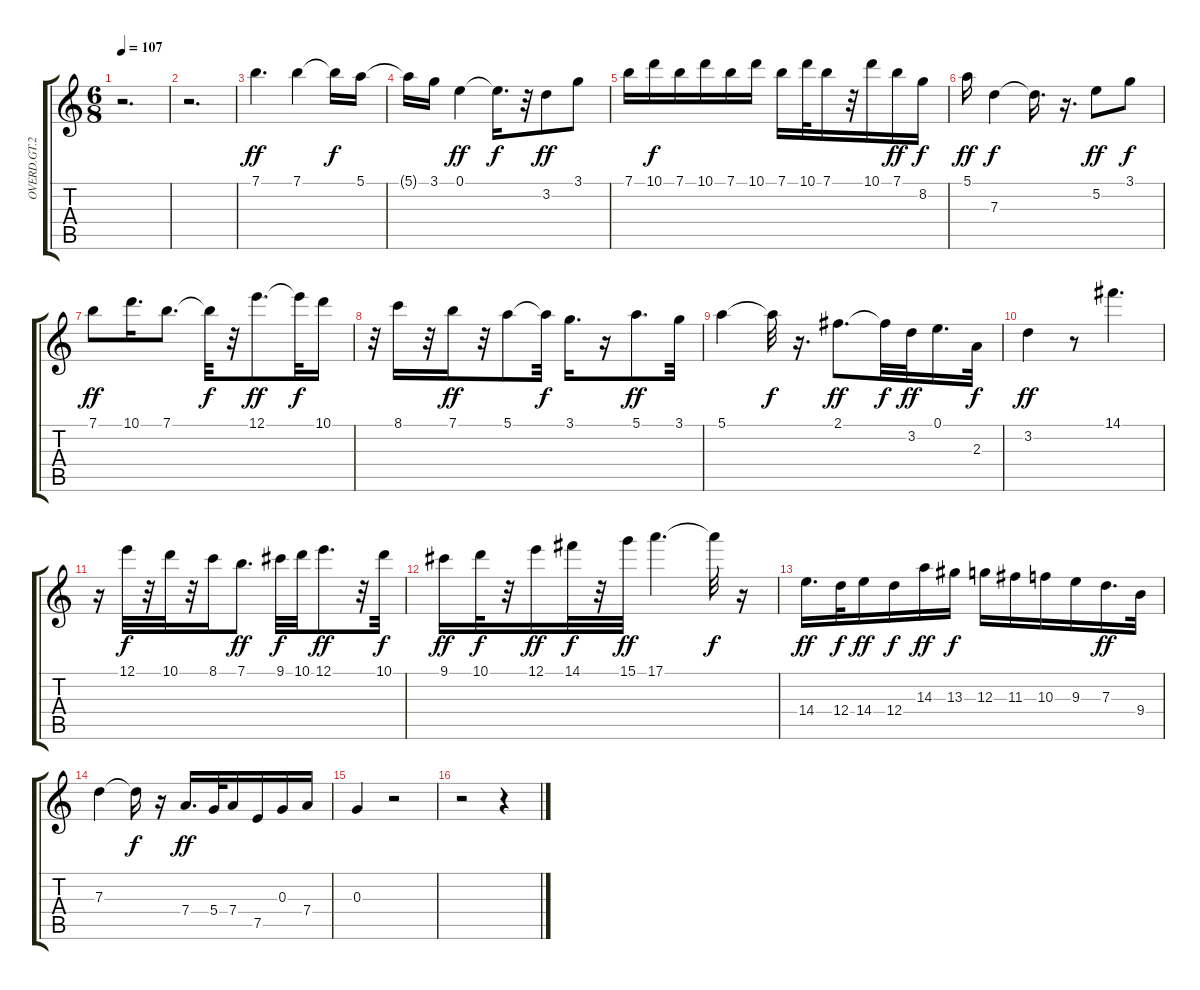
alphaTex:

\track ("OVERD.GT.2" "OVERD.GT.2") {instrument overdrivenguitar}
\staff {score tabs}
\tuning (E4 B3 G3 D3 A2 E2) {hide}
\ts (6 8)
\tempo 107
\clef g2
\ks c
r.2{d dy ff} |
r.2{d} |
7.1.4{d} 7.1.4 7.1{t}.16{dy f} 5.1.16 |
5.1{t}.16 3.1.16 0.1.4{dy ff} 0.1{t}.16{d dy f} r.32 3.2.8{dy ff} 3.1.8 |
7.1.16 10.1.16{dy f} 7.1.16 10.1.16 7.1.16 10.1.16 7.1.16 10.1.32 7.1.16 r.32 10.1.16 7.1.16{dy ff} 8.2.16{dy f} |
5.1.16{dy ff} 7.3.4{dy f} 7.3{t}.16{d} r.16{d} 5.2.8{dy ff} 3.1.8{dy f} |
7.1.8{dy ff} 10.1.16{d} 7.1.8{d} 7.1{t}.32{dy f} r.32 12.1.8{d dy ff} 12.1{t}.32{dy f} 10.1.16 |
r.32 8.1.16 r.32 7.1.16{dy ff} r.32 5.1.8 5.1{t}.32{dy f} 3.1.16{d} r.16 5.1.8{d dy ff} 3.1.32 |
5.1.4 5.1{t}.32{dy f} r.16{d} 2.1.8{d dy ff} 2.1{t}.32{dy f} 3.2.32{dy ff} 0.1.16{d} 2.3.32{dy f} |
3.2.4{dy ff} r.8 14.1.4{d} |
r.16 12.1.32{dy f} r.32 10.1.32 r.32 8.1.16 7.1.8{d dy ff} 9.1.32{dy f} 10.1.32 12.1.8{d dy ff} r.32 10.1.32{dy f} |
9.1.16{dy ff} 10.1.32{dy f} r.32 12.1.16{dy ff} 14.1.32{dy f} r.32 15.1.32{dy ff} 17.1.4{d} 17.1{t}.32{dy f} r.16 |
14.4.16{d dy ff} 12.4.32{dy f} 14.4.16{dy ff} 12.4.16{dy f} 14.3.16{dy ff} 13.3.16{dy f} 12.3.16 11.3.16 10.3.16 9.3.16 7.3.16{d dy ff} 9.4.32 |
7.3.4 7.3{t}.16{dy f} r.16 7.4.16{d dy ff} 5.4.32 7.4.16 7.5.16 0.3.16 7.4.16 |
0.3.4 r.2 |
r.2 r.4
